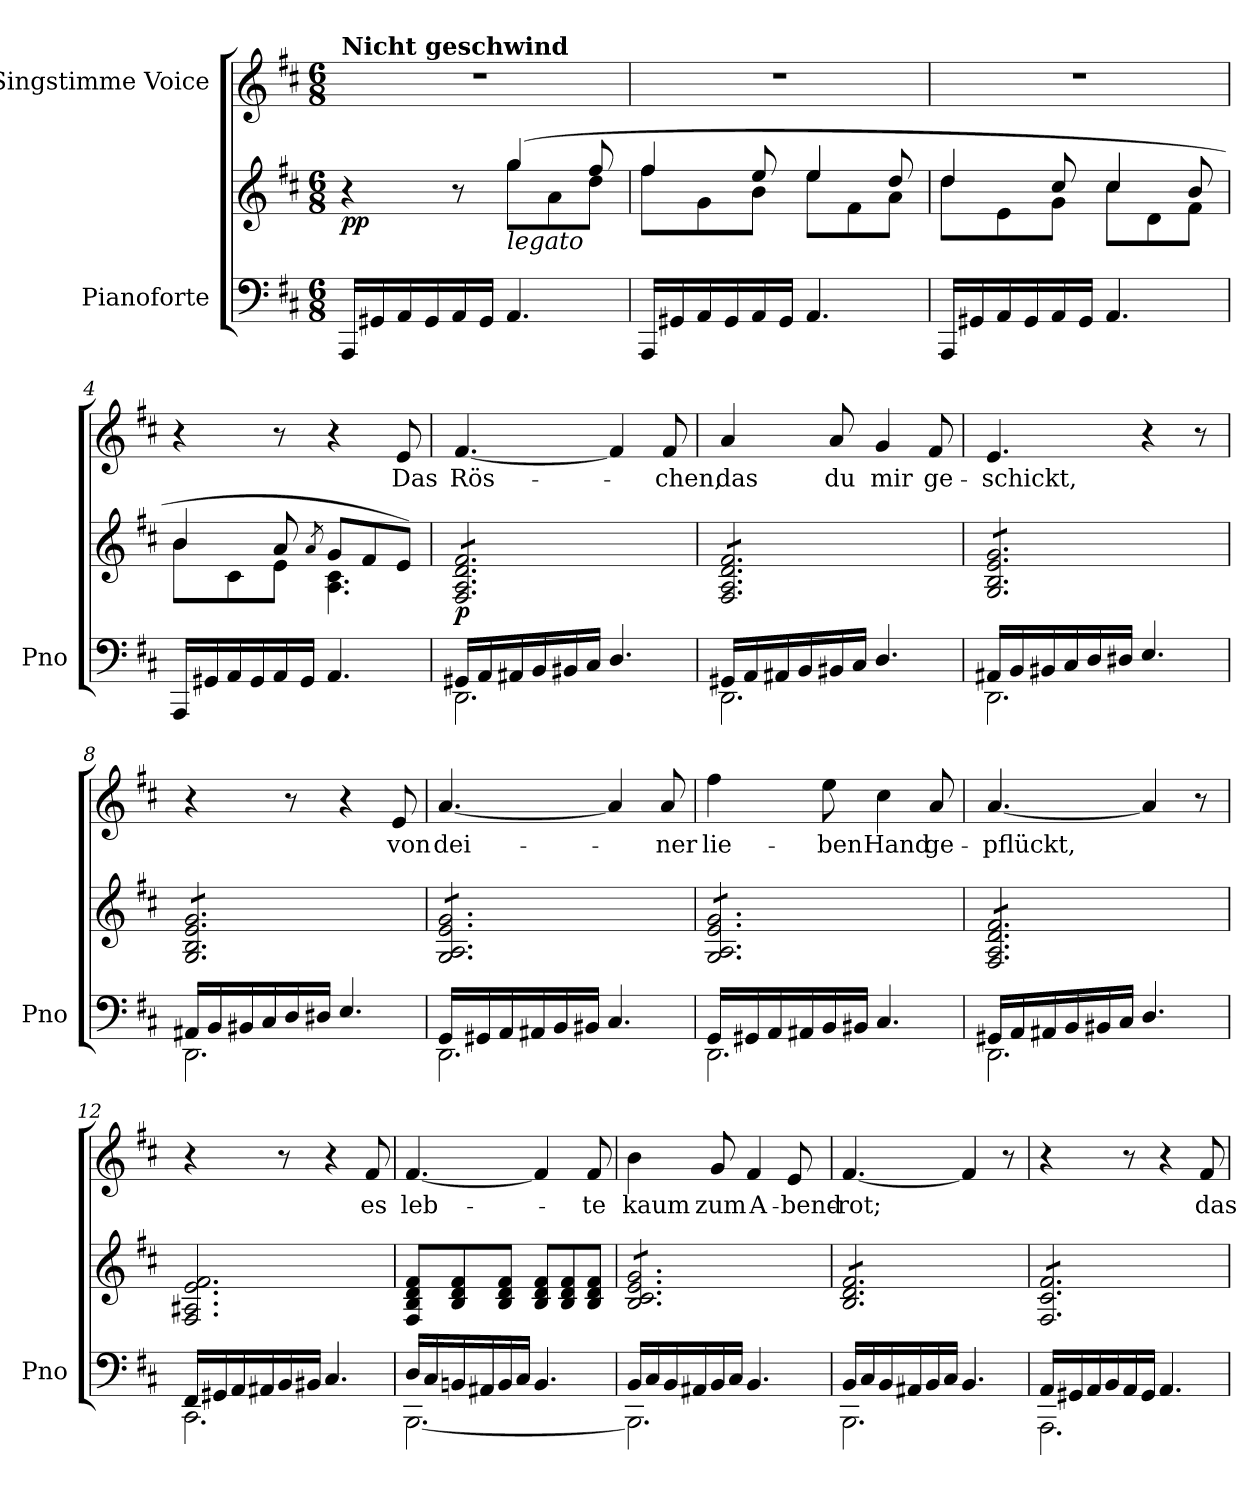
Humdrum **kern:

**kern	**kern	**dynam	**kern	**text
*part2	*part2	*part2	*part1	*part1
*staff3	*staff2	*staff2/3	*staff1	*staff1
*I"Pianoforte	*	*	*I"Singstimme Voice	*
*I'Pno	*	*	*	*
*clefF4	*clefG2	*	*clefG2	*
*k[f#c#]	*k[f#c#]	*	*k[f#c#]	*
*M6/8	*M6/8	*	*M6/8	*
=1	=1	=1	=1	=1
*	*^	*	*	*
!	!	!	!	!LO:TX:a:B:t=Nicht geschwind	!
!	!	!	!LO:DY:b	!	!
16AAA/LL	4r	4.ryy	pp	2.r	.
16GG#X/	.	.	.	.	.
16AA/	.	.	.	.	.
16GG#/	.	.	.	.	.
16AA/	8r	.	.	.	.
16GG#/JJ	.	.	.	.	.
!	!LO:TX:b:i:t=legato	!	!	!	!
4.AA/	(4gg/	8gg\L	.	.	.
.	.	8a\	.	.	.
.	8ff#/	8dd\J	.	.	.
=2	=2	=2	=2	=2	=2
16AAA/LL	4ff#/	8ff#\L	.	2.r	.
16GG#X/	.	.	.	.	.
16AA/	.	8g\	.	.	.
16GG#/	.	.	.	.	.
16AA/	8ee/	8b\J	.	.	.
16GG#/JJ	.	.	.	.	.
4.AA/	4ee/	8ee\L	.	.	.
.	.	8f#\	.	.	.
.	8dd/	8a\J	.	.	.
=3	=3	=3	=3	=3	=3
16AAA/LL	4dd/	8dd\L	.	2.r	.
16GG#X/	.	.	.	.	.
16AA/	.	8e\	.	.	.
16GG#/	.	.	.	.	.
16AA/	8cc#/	8g\J	.	.	.
16GG#/JJ	.	.	.	.	.
4.AA/	4cc#/	8cc#\L	.	.	.
.	.	8d\	.	.	.
.	8b/	8f#\J	.	.	.
!!LO:LB:g=z
=4	=4	=4	=4	=4	=4
16AAA/LL	4b/	8b\L	.	4r	.
16GG#X/	.	.	.	.	.
16AA/	.	8c#\	.	.	.
16GG#/	.	.	.	.	.
16AA/	8a/	8e\J	.	8r	.
16GG#/JJ	.	.	.	.	.
.	8qa/	.	.	.	.
4.AA/	8g/L	4.A\ 4.c#\	.	4r	.
.	8f#/	.	.	.	.
!	!	!	!	!	!LO:LY:b
.	8e/J)	.	.	8e/	Das
*	*v	*v	*	*	*
!!LO:LB:g=z
=5	=5	=5	=5	=5
*^	*	*	*	*
!	!	!	!LO:DY:b	!	!LO:LY:b
*	*	*tremolo	*	*	*
16GG#X/LL	2.DD\	8F#/ 8A/ 8d/ 8f#/L	p	[4.f#/	Rös-
16AA/	.	.	.	.	.
16AA#X/	.	8F#/ 8A/ 8d/ 8f#/	.	.	.
16BB/	.	.	.	.	.
16BB#X/	.	8F#/ 8A/ 8d/ 8f#/	.	.	.
16C#/JJ	.	.	.	.	.
4.D/	.	8F#/ 8A/ 8d/ 8f#/	.	4f#/]	.
.	.	8F#/ 8A/ 8d/ 8f#/	.	.	.
!	!	!	!	!	!LO:LY:b
.	.	8F#/ 8A/ 8d/ 8f#/J	.	8f#/	-chen,
=6	=6	=6	=6	=6	=6
!	!	!	!	!	!LO:LY:b
16GG#X/LL	2.DD\	8F#/ 8A/ 8d/ 8f#/L	.	4a/	das
16AA/	.	.	.	.	.
16AA#X/	.	8F#/ 8A/ 8d/ 8f#/	.	.	.
16BB/	.	.	.	.	.
!	!	!	!	!	!LO:LY:b
16BB#X/	.	8F#/ 8A/ 8d/ 8f#/	.	8a/	du
16C#/JJ	.	.	.	.	.
!	!	!	!	!	!LO:LY:b
4.D/	.	8F#/ 8A/ 8d/ 8f#/	.	4g/	mir
.	.	8F#/ 8A/ 8d/ 8f#/	.	.	.
!	!	!	!	!	!LO:LY:b
.	.	8F#/ 8A/ 8d/ 8f#/J	.	8f#/	ge-
=7	=7	=7	=7	=7	=7
!	!	!	!	!	!LO:LY:b
16AA#X/LL	2.DD\	8G/ 8B/ 8e/ 8g/L	.	4.e/	-schickt,
16BB/	.	.	.	.	.
16BB#X/	.	8G/ 8B/ 8e/ 8g/	.	.	.
16C#/	.	.	.	.	.
16D/	.	8G/ 8B/ 8e/ 8g/	.	.	.
16D#X/JJ	.	.	.	.	.
4.E/	.	8G/ 8B/ 8e/ 8g/	.	4r	.
.	.	8G/ 8B/ 8e/ 8g/	.	.	.
.	.	8G/ 8B/ 8e/ 8g/J	.	8r	.
!!LO:LB:g=z
=8	=8	=8	=8	=8	=8
16AA#X/LL	2.DD\	8G/ 8B/ 8e/ 8g/L	.	4r	.
16BB/	.	.	.	.	.
16BB#X/	.	8G/ 8B/ 8e/ 8g/	.	.	.
16C#/	.	.	.	.	.
16D/	.	8G/ 8B/ 8e/ 8g/	.	8r	.
16D#X/JJ	.	.	.	.	.
4.E/	.	8G/ 8B/ 8e/ 8g/	.	4r	.
.	.	8G/ 8B/ 8e/ 8g/	.	.	.
!	!	!	!	!	!LO:LY:b
.	.	8G/ 8B/ 8e/ 8g/J	.	8e/	von
=9	=9	=9	=9	=9	=9
!	!	!	!	!	!LO:LY:b
16GG/LL	2.DD\	8G/ 8A/ 8e/ 8g/L	.	[4.a/	dei-
16GG#X/	.	.	.	.	.
16AA/	.	8G/ 8A/ 8e/ 8g/	.	.	.
16AA#X/	.	.	.	.	.
16BB/	.	8G/ 8A/ 8e/ 8g/	.	.	.
16BB#X/JJ	.	.	.	.	.
4.C#/	.	8G/ 8A/ 8e/ 8g/	.	4a/]	.
.	.	8G/ 8A/ 8e/ 8g/	.	.	.
!	!	!	!	!	!LO:LY:b
.	.	8G/ 8A/ 8e/ 8g/J	.	8a/	-ner
!!LO:PB:g=z
=10	=10	=10	=10	=10	=10
!	!	!	!	!	!LO:LY:b
16GG/LL	2.DD\	8G/ 8A/ 8e/ 8g/L	.	4ff#\	lie-
16GG#X/	.	.	.	.	.
16AA/	.	8G/ 8A/ 8e/ 8g/	.	.	.
16AA#X/	.	.	.	.	.
!	!	!	!	!	!LO:LY:b
16BB/	.	8G/ 8A/ 8e/ 8g/	.	8ee\	-ben
16BB#X/JJ	.	.	.	.	.
!	!	!	!	!	!LO:LY:b
4.C#/	.	8G/ 8A/ 8e/ 8g/	.	4cc#\	Hand
.	.	8G/ 8A/ 8e/ 8g/	.	.	.
!	!	!	!	!	!LO:LY:b
.	.	8G/ 8A/ 8e/ 8g/J	.	8a/	ge-
=11	=11	=11	=11	=11	=11
!	!	!	!	!	!LO:LY:b
16GG#X/LL	2.DD\	8F#/ 8A/ 8d/ 8f#/L	.	[4.a/	-pflückt,
16AA/	.	.	.	.	.
16AA#X/	.	8F#/ 8A/ 8d/ 8f#/	.	.	.
16BB/	.	.	.	.	.
16BB#X/	.	8F#/ 8A/ 8d/ 8f#/	.	.	.
16C#/JJ	.	.	.	.	.
4.D/	.	8F#/ 8A/ 8d/ 8f#/	.	4a/]	.
.	.	8F#/ 8A/ 8d/ 8f#/	.	.	.
.	.	8F#/ 8A/ 8d/ 8f#/J	.	8r	.
*	*	*Xtremolo	*	*	*
=12	=12	=12	=12	=12	=12
16FF#/LL	2.CC#\	2.F#/ 2.A#X/ 2.e/ 2.f#/	.	4r	.
16GG#X/	.	.	.	.	.
16AA/	.	.	.	.	.
16AA#X/	.	.	.	.	.
16BB/	.	.	.	8r	.
16BB#X/JJ	.	.	.	.	.
4.C#/	.	.	.	4r	.
!	!	!	!	!	!LO:LY:b
.	.	.	.	8f#/	es
!!LO:LB:g=z
=13	=13	=13	=13	=13	=13
!	!	!	!	!	!LO:LY:b
16D/LL	[2.BBB\	8F#/ 8B/ 8d/ 8f#/L	.	[4.f#/	leb-
16C#/	.	.	.	.	.
16BBn/	.	8B/ 8d/ 8f#/	.	.	.
16AA#X/	.	.	.	.	.
16BB/	.	8B/ 8d/ 8f#/J	.	.	.
16C#/JJ	.	.	.	.	.
4.BB/	.	8B/ 8d/ 8f#/L	.	4f#/]	.
.	.	8B/ 8d/ 8f#/	.	.	.
!	!	!	!	!	!LO:LY:b
.	.	8B/ 8d/ 8f#/J	.	8f#/	-te
=14	=14	=14	=14	=14	=14
!	!	!	!	!	!LO:LY:b
*	*	*tremolo	*	*	*
16BB/LL	2.BBB\]	8B/ 8c#/ 8e/ 8g/L	.	4b\	kaum
16C#/	.	.	.	.	.
16BB/	.	8B/ 8c#/ 8e/ 8g/	.	.	.
16AA#X/	.	.	.	.	.
!	!	!	!	!	!LO:LY:b
16BB/	.	8B/ 8c#/ 8e/ 8g/	.	8g/	zum
16C#/JJ	.	.	.	.	.
!	!	!	!	!	!LO:LY:b
4.BB/	.	8B/ 8c#/ 8e/ 8g/	.	4f#/	A-
.	.	8B/ 8c#/ 8e/ 8g/	.	.	.
!	!	!	!	!	!LO:LY:b
.	.	8B/ 8c#/ 8e/ 8g/J	.	8e/	-bend-
!!LO:LB:g=z
=15	=15	=15	=15	=15	=15
!	!	!	!	!	!LO:LY:b
16BB/LL	2.BBB\	8B/ 8d/ 8f#/L	.	[4.f#/	-rot;
16C#/	.	.	.	.	.
16BB/	.	8B/ 8d/ 8f#/	.	.	.
16AA#X/	.	.	.	.	.
16BB/	.	8B/ 8d/ 8f#/	.	.	.
16C#/JJ	.	.	.	.	.
4.BB/	.	8B/ 8d/ 8f#/	.	4f#/]	.
.	.	8B/ 8d/ 8f#/	.	.	.
.	.	8B/ 8d/ 8f#/J	.	8r	.
=16	=16	=16	=16	=16	=16
16AA/LL	2.AAA\	8F#/ 8c#/ 8f#/L	.	4r	.
16GG#X/	.	.	.	.	.
16AA/	.	8F#/ 8c#/ 8f#/	.	.	.
16BB/	.	.	.	.	.
16AA/	.	8F#/ 8c#/ 8f#/	.	8r	.
16GG#/JJ	.	.	.	.	.
4.AA/	.	8F#/ 8c#/ 8f#/	.	4r	.
.	.	8F#/ 8c#/ 8f#/	.	.	.
!	!	!	!	!	!LO:LY:b
.	.	8F#/ 8c#/ 8f#/J	.	8f#/	das
*	*	*Xtremolo	*	*	*
*v	*v	*	*	*	*
=	=	=	=	=
*-	*-	*-	*-	*-
